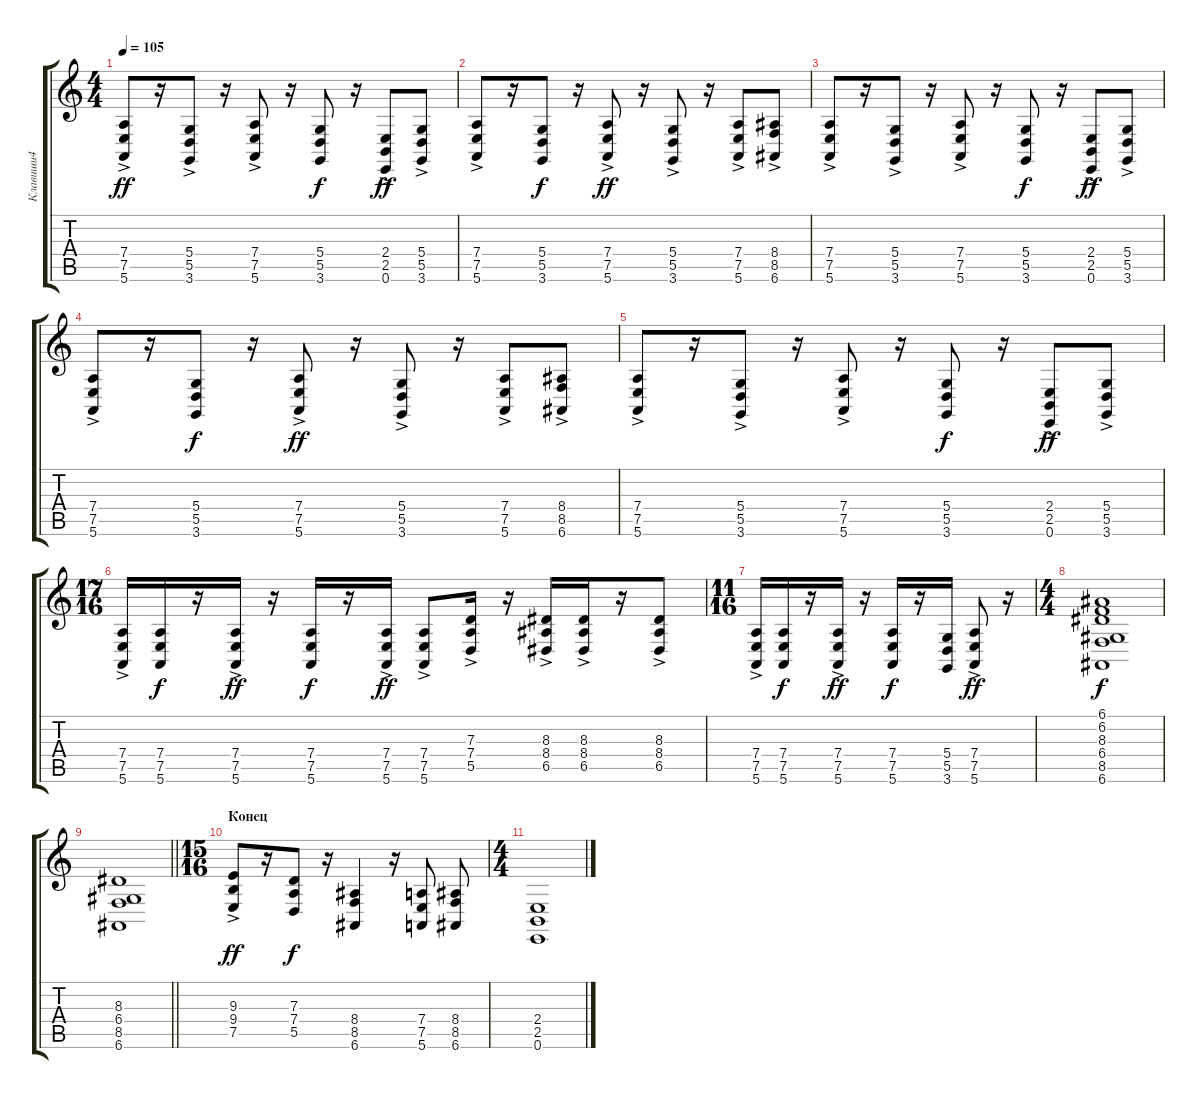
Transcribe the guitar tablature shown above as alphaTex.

\track ("Клавиши4" "Клавиши4") {instrument stringensemble2}
\staff {score tabs}
\tuning (E4 B3 G3 D3 A2 E2) {hide}
\ts (4 4)
\tempo 105
\clef g2
\ks c
(7.4 7.5 5.6{ac}).8{dy ff} r.16 (5.4 5.5{ac} 3.6{ac}).8 r.16 (7.4 7.5 5.6{ac}).8 r.16 (5.4 5.5 3.6).8{dy f} r.16 (2.4 2.5 0.6{ac}).8{dy ff} (5.4 5.5 3.6{ac}).8 |
(7.4 7.5 5.6{ac}).8 r.16 (5.4 5.5 3.6).8{dy f} r.16 (7.4 7.5 5.6{ac}).8{dy ff} r.16 (5.4 5.5{ac} 3.6{ac}).8 r.16 (7.4 7.5 5.6{ac}).8 (8.4 8.5 6.6{ac}).8 |
(7.4 7.5 5.6{ac}).8 r.16 (5.4 5.5{ac} 3.6{ac}).8 r.16 (7.4 7.5 5.6{ac}).8 r.16 (5.4 5.5 3.6).8{dy f} r.16 (2.4 2.5 0.6{ac}).8{dy ff} (5.4 5.5 3.6{ac}).8 |
(7.4 7.5 5.6{ac}).8 r.16 (5.4 5.5 3.6).8{dy f} r.16 (7.4 7.5 5.6{ac}).8{dy ff} r.16 (5.4 5.5{ac} 3.6{ac}).8 r.16 (7.4 7.5 5.6{ac}).8 (8.4 8.5 6.6{ac}).8 |
(7.4 7.5 5.6{ac}).8 r.16 (5.4 5.5{ac} 3.6{ac}).8 r.16 (7.4 7.5 5.6{ac}).8 r.16 (5.4 5.5 3.6).8{dy f} r.16 (2.4 2.5 0.6{ac}).8{dy ff} (5.4 5.5 3.6{ac}).8 |
\ts (17 16)
(7.4 7.5 5.6{ac}).16 (7.4 7.5 5.6).16{dy f} r.16 (7.4 7.5 5.6{ac}).16{dy ff} r.16 (7.4 7.5 5.6).16{dy f} r.16 (7.4 7.5 5.6{ac}).16{dy ff} (7.4 7.5 5.6{ac}).8 (7.3 7.4 5.5{ac}).16 r.16 (8.3 8.4 6.5{ac}).16 (8.3 8.4 6.5{ac}).16 r.16 (8.3 8.4 6.5{ac}).8 |
\ts (11 16)
(7.4 7.5 5.6{ac}).16 (7.4 7.5 5.6).16{dy f} r.16 (7.4 7.5 5.6{ac}).16{dy ff} r.16 (7.4 7.5 5.6).16{dy f} r.16 (5.4 5.5 3.6).16 (7.4 7.5 5.6{ac}).8{dy ff} r.16 |
\ts (4 4)
(6.1 6.2 8.3 6.4 8.5 6.6).1{dy f} |
\barLineRight lightlight
(8.3 6.4 8.5 6.6).1 |
\ts (15 16)
\section ("" "Конец")
(9.3 9.4 7.5{ac}).8{dy ff} r.16 (7.3 7.4 5.5).8{dy f} r.16 (8.4 8.5 6.6).4 r.16 (7.4 7.5 5.6).8 (8.4 8.5 6.6).8 |
\ts (4 4)
(2.4 2.5 0.6).1
